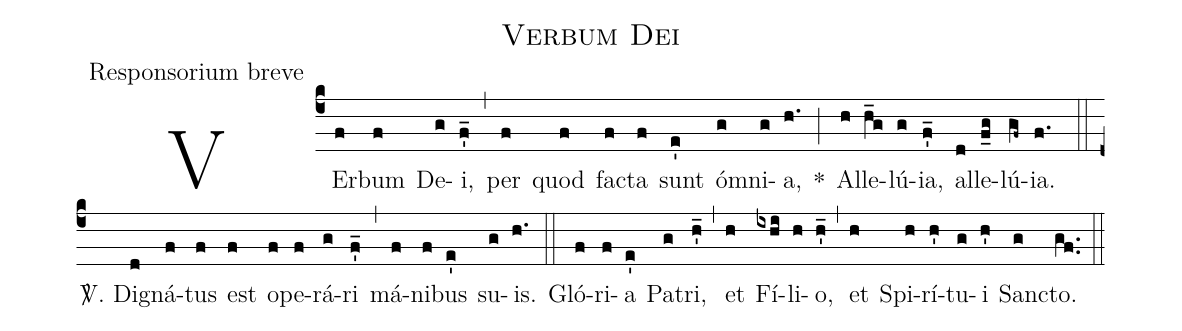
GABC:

name:Verbum Dei;
office-part:Responsorium breve;
%%
(c4) VEr(f)bum(f) De(g)i,(f'_) (,) per(f) quod(f) fa(f)cta(f) sunt(e') ó(g)mni(g)a,(h.) *(;) Al(h)le(h_g)lú(g){ia},(f'_) al(d)le(f_g)lú(gf~){ia}.(f.) (::)
<sp>V/</sp>. Di(d)gná(f)tus(f) est(f) o(f)pe(f)rá(g)ri(f'_) (,) má(f)ni(f)bus(e') su(g)is.(h.) (::) Gló(f)ri(f)a(e') Pa(g)tri,(h'_) (,) et(h) Fí(ixhi)li(h)o,(h'_) (,) et(h) Spi(h)rí(h')tu(g)i(h') San(g)cto.(gf..) (::)
